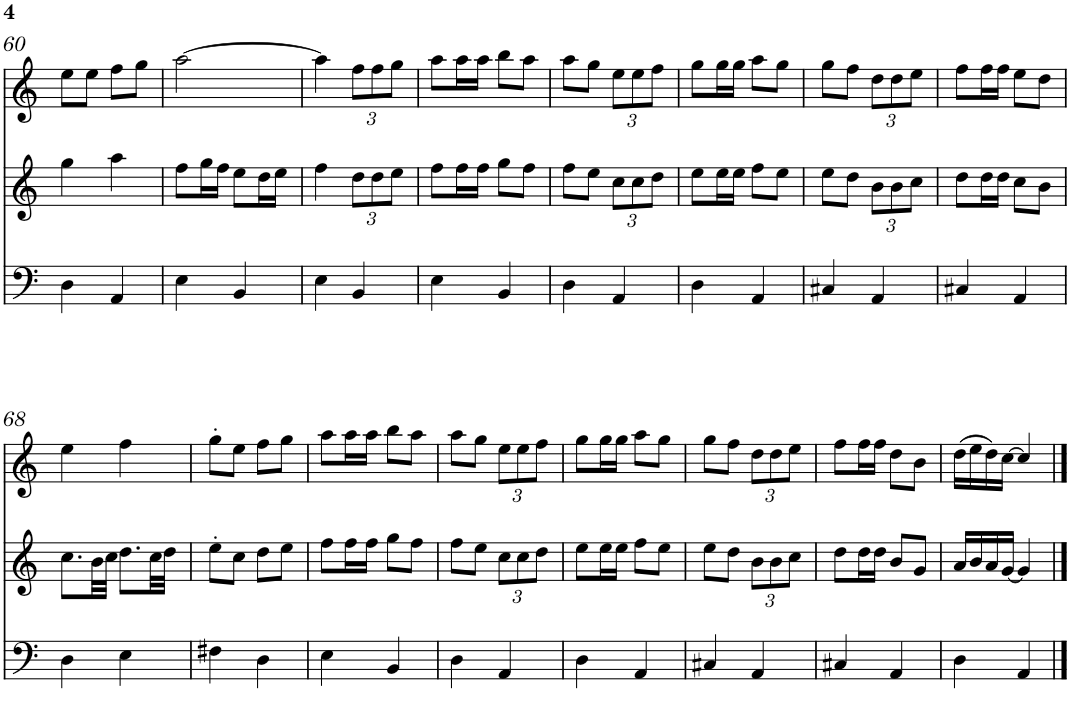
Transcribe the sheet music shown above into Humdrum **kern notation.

**kern	**kern	**kern
*part3	*part2	*part1
*staff3	*staff2	*staff1
*I"Piano	*I"Gralla 2	*I"Gralla 1
*I'Pno	*	*
!!LO:PB:g=z
*clefF4	*clefG2	*clefG2
*	*Trd8c14	*
*k[]	*k[]	*k[]
*M2/4	*M2/4	*M2/4
=60	=60	=60
4D\	4gg\	8ee\L
.	.	8ee\J
4AA/	4aa\	8ff\L
.	.	8gg\J
=61	=61	=61
4E\	8ff\L	[2aa\
.	16gg\L	.
.	16ff\JJ	.
4BB/	8ee\L	.
.	16dd\L	.
.	16ee\JJ	.
=62	=62	=62
4E\	4ff\	4aa\]
*	*Xbrackettup	*Xbrackettup
4BB/	12dd\L	12ff\L
.	12dd\	12ff\
.	12ee\J	12gg\J
=63	=63	=63
4E\	8ff\L	8aa\L
.	16ff\L	16aa\L
.	16ff\JJ	16aa\JJ
4BB/	8gg\L	8bb\L
.	8ff\J	8aa\J
=64	=64	=64
4D\	8ff\L	8aa\L
.	8ee\J	8gg\J
4AA/	12cc\L	12ee\L
.	12cc\	12ee\
.	12dd\J	12ff\J
=65	=65	=65
4D\	8ee\L	8gg\L
.	16ee\L	16gg\L
.	16ee\JJ	16gg\JJ
4AA/	8ff\L	8aa\L
.	8ee\J	8gg\J
=66	=66	=66
4C#X/	8ee\L	8gg\L
.	8dd\J	8ff\J
4AA/	12b\L	12dd\L
.	12b\	12dd\
.	12cc\J	12ee\J
=67	=67	=67
4C#X/	8dd\L	8ff\L
.	16dd\L	16ff\L
.	16dd\JJ	16ff\JJ
4AA/	8cc\L	8ee\L
.	8b\J	8dd\J
!!LO:LB:g=z
=68	=68	=68
4D\	8.cc\L	4ee\
.	32b\LL	.
.	32cc\JJJ	.
4E\	8.dd\L	4ff\
.	32cc\LL	.
.	32dd\JJJ	.
=69	=69	=69
4F#X\	8ee'\L	8gg'\L
.	8cc\J	8ee\J
4D\	8dd\L	8ff\L
.	8ee\J	8gg\J
=70	=70	=70
4E\	8ff\L	8aa\L
.	16ff\L	16aa\L
.	16ff\JJ	16aa\JJ
4BB/	8gg\L	8bb\L
.	8ff\J	8aa\J
=71	=71	=71
4D\	8ff\L	8aa\L
.	8ee\J	8gg\J
4AA/	12cc\L	12ee\L
.	12cc\	12ee\
.	12dd\J	12ff\J
=72	=72	=72
4D\	8ee\L	8gg\L
.	16ee\L	16gg\L
.	16ee\JJ	16gg\JJ
4AA/	8ff\L	8aa\L
.	8ee\J	8gg\J
=73	=73	=73
4C#X/	8ee\L	8gg\L
.	8dd\J	8ff\J
4AA/	12b\L	12dd\L
.	12b\	12dd\
.	12cc\J	12ee\J
=74	=74	=74
4C#X/	8dd\L	8ff\L
.	16dd\L	16ff\L
.	16dd\JJ	16ff\JJ
4AA/	8b/L	8dd\L
.	8g/J	8b\J
=75	=75	=75
4D\	16a/LL	(>16dd\LL
.	16b/	16ee\
.	16a/	16dd\)
.	[16g/JJ	[16cc\JJ
4AA/	4g/]	4cc/]
==	==	==
*-	*-	*-
